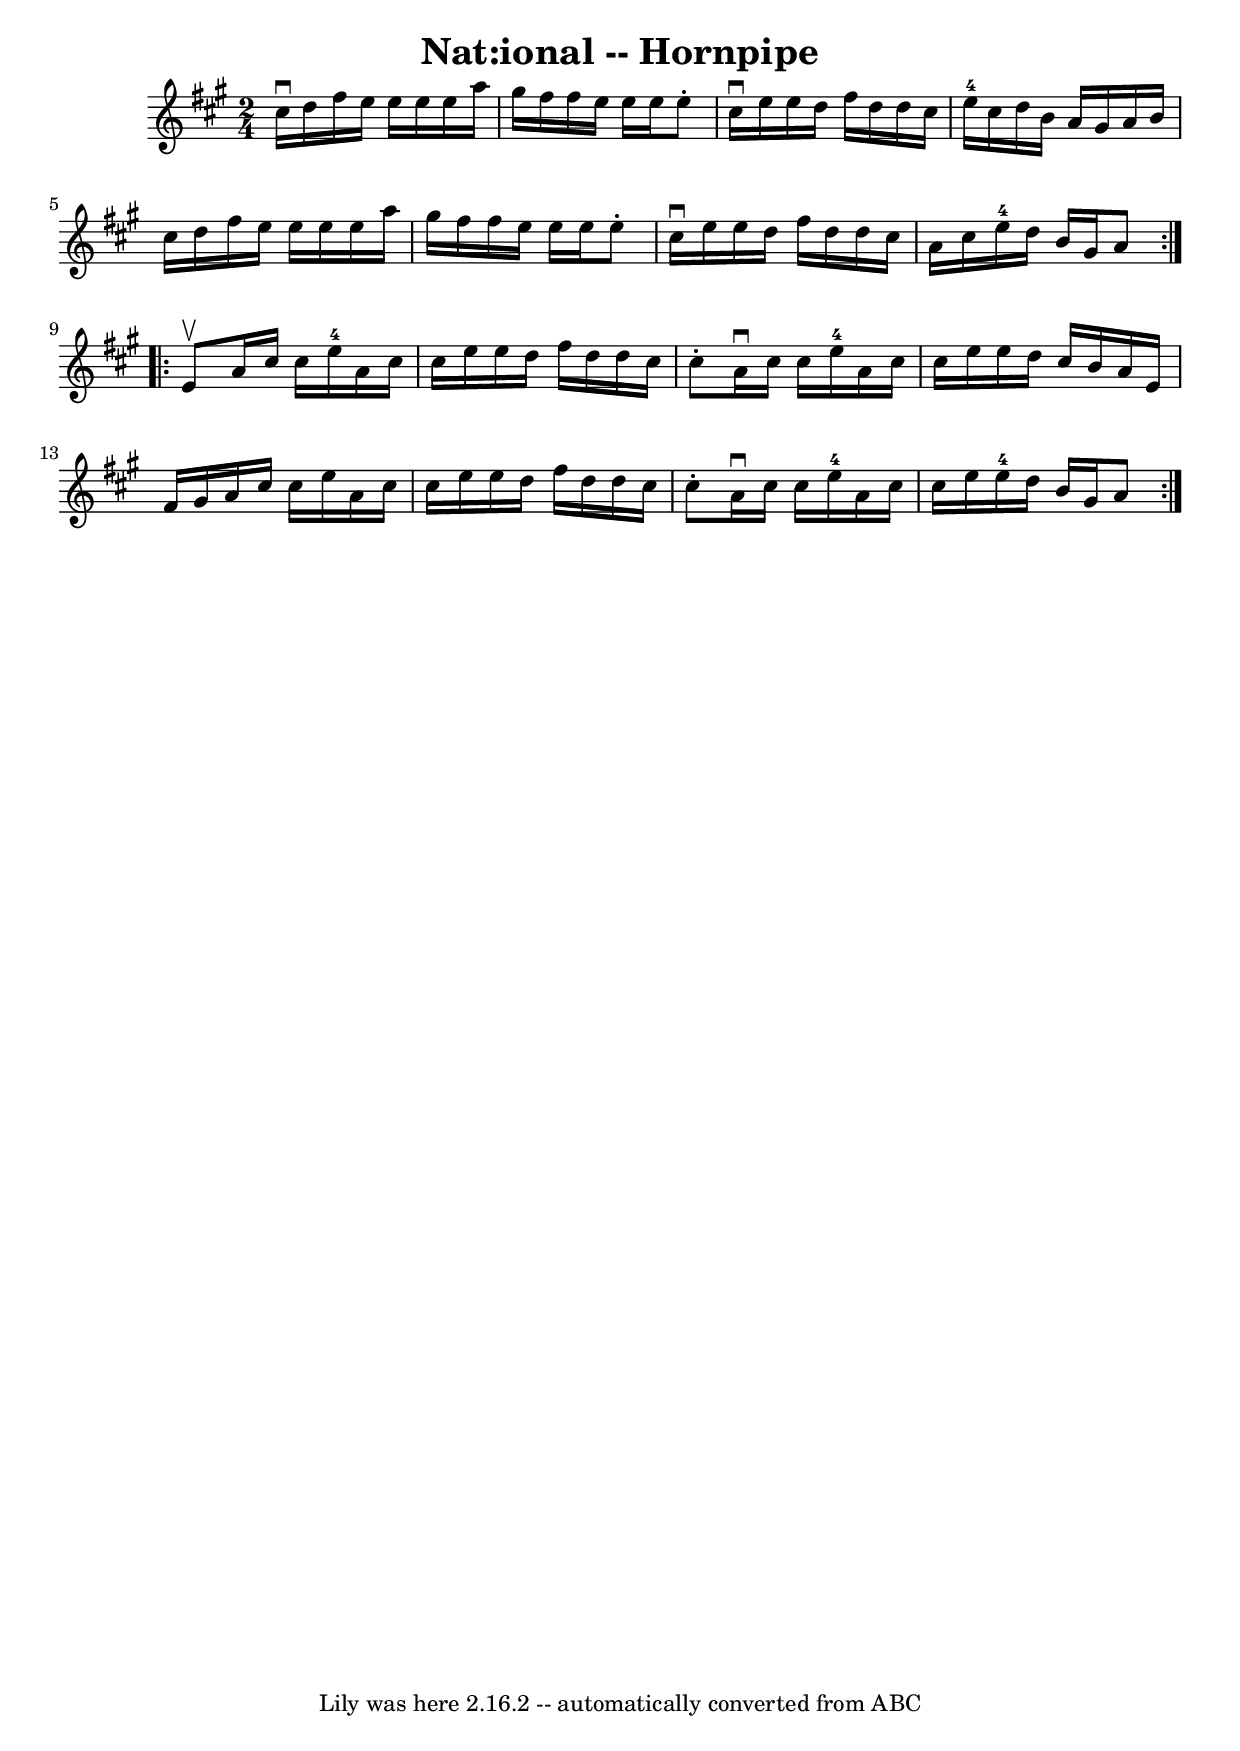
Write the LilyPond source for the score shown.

\version "2.16.2"
\include "Mammoth.ily"
\header {
  %% book = "Cole's 1000 Fiddle Tunes"
  crossRefNumber = "1"
  footnotes = ""
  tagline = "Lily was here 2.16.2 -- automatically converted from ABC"
  title = "Nat:ional -- Hornpipe"

}
voicedefault =  {



  \repeat volta 2 {

    \time 2/4 
    \key a \major cis''16^\downbow d''16  |
    fis''16    
    e''16 e''16 e''16 e''16 a''16 gis''16 fis''16  |
    
    fis''16 e''16 e''16 e''16 e''8 -. cis''16^\downbow e''16  
    |
    e''16 d''16 fis''16 d''16 d''16 cis''16 e''16-4 
    cis''16  |
    d''16 b'16 a'16 gis'16 a'16 b'16    
    cis''16 d''16  |
    fis''16 e''16 e''16 e''16 e''16    
    a''16 gis''16 fis''16  |
    fis''16 e''16 e''16 e''16    
    e''8 -. cis''16^\downbow e''16  |
    e''16 d''16 fis''16    
    d''16 d''16 cis''16 a'16 cis''16  |
    e''16-4 d''16    
    b'16 gis'16 a'8  
  }     
  \repeat volta 2 {
    e'8^\upbow |
    a'16    
    cis''16 cis''16 e''16-4 a'16 cis''16 cis''16 e''16  
    |
    e''16 d''16 fis''16 d''16 d''16 cis''16 cis''8 -. 
    |
    a'16^\downbow cis''16 cis''16 e''16-4 a'16 cis''16  
    cis''16 e''16  |
    e''16 d''16 cis''16 b'16 a'16    
    e'16 fis'16 gis'16  |
    a'16 cis''16 cis''16 e''16    
    a'16 cis''16 cis''16 e''16  |
    e''16 d''16 fis''16    
    d''16 d''16 cis''16 cis''8 -. |
    a'16^\downbow cis''16    
    cis''16 e''16-4 a'16 cis''16 cis''16 e''16  |
    e''16 
    -4 d''16 b'16 gis'16 a'8  
  }   

}

\score{
  <<

    \context Staff="default"
    {
      \voicedefault 
      
    }

  >>
  \layout {
    
  }
  \midi {
  }

}
